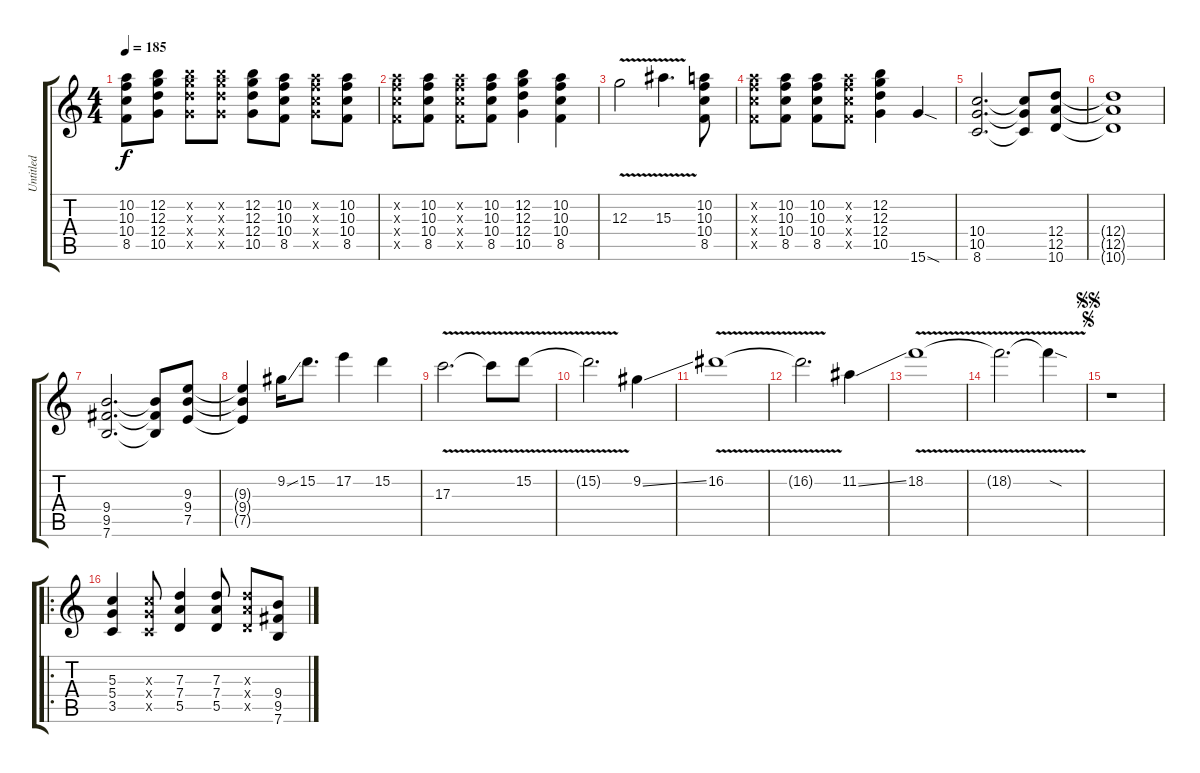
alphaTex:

\track ("Untitled" "Untitled") {instrument overdrivenguitar}
\staff {score tabs}
\tuning (E4 B3 G3 D3 A2 E2) {hide}
\ts (4 4)
\tempo 185
\clef g2
\ks c
(10.2 10.3 10.4 8.5).8{dy f} (12.2 12.3 12.4 10.5).8 (12.2{x} 12.3{x} 12.4{x} 10.5{x}).8 (12.2{x} 12.3{x} 12.4{x} 10.5{x}).8 (12.2 12.3 12.4 10.5).8 (10.2 10.3 10.4 8.5).8 (10.2{x} 10.3{x} 10.4{x} 10.5{x}).8 (10.2 10.3 10.4 8.5).8 |
(10.2{x} 10.3{x} 10.4{x} 8.5{x}).8 (10.2 10.3 10.4 8.5).8 (10.2{x} 10.3{x} 10.4{x} 8.5{x}).8 (10.2 10.3 10.4 8.5).8 (12.2 12.3 12.4 10.5).4 (10.2 10.3 10.4 8.5).4 |
12.3{v}.2 15.3{v}.4{d} (10.2 10.3 10.4 8.5).8 |
(10.2{x} 10.3{x} 10.4{x} 8.5{x}).8 (10.2 10.3 10.4 8.5).8 (10.2 10.3 10.4 8.5).8 (10.2{x} 10.3{x} 10.4{x} 8.5{x}).8 (12.2 12.3 12.4 10.5).4 15.6{sod}.4 |
(10.4 10.5 8.6).2{d} (10.4{t} 10.5{t} 8.6{t}).8 (12.4 12.5 10.6).8 |
(12.4{t} 12.5{t} 10.6{t}).1 |
(9.4 9.5 7.6).2{d} (9.4{t} 9.5{t} 7.6{t}).8 (9.3 9.4 7.5).8 |
(9.3{t} 9.4{t} 7.5{t}).4 9.2{ss}.16 15.2.8{d} 17.2.4 15.2.4 |
17.3{v}.2{d} 17.3{t}.8 15.2{v}.8 |
15.2{v t}.2{d} 9.2{ss}.4 |
16.2{v}.1 |
16.2{v t}.2{d} 11.2{ss}.4 |
18.2{v}.1 |
18.2{v t}.2{d} 18.2{sod t}.4 |
\jump segno
\jump segnosegno
r.1 |
\ro
(5.3 5.4 3.5).4 (5.3{x} 5.4{x} 3.5{x}).8 (7.3 7.4 5.5).4 (7.3 7.4 5.5).8 (7.3{x} 7.4{x} 5.5{x}).8 (9.4 9.5 7.6).8
